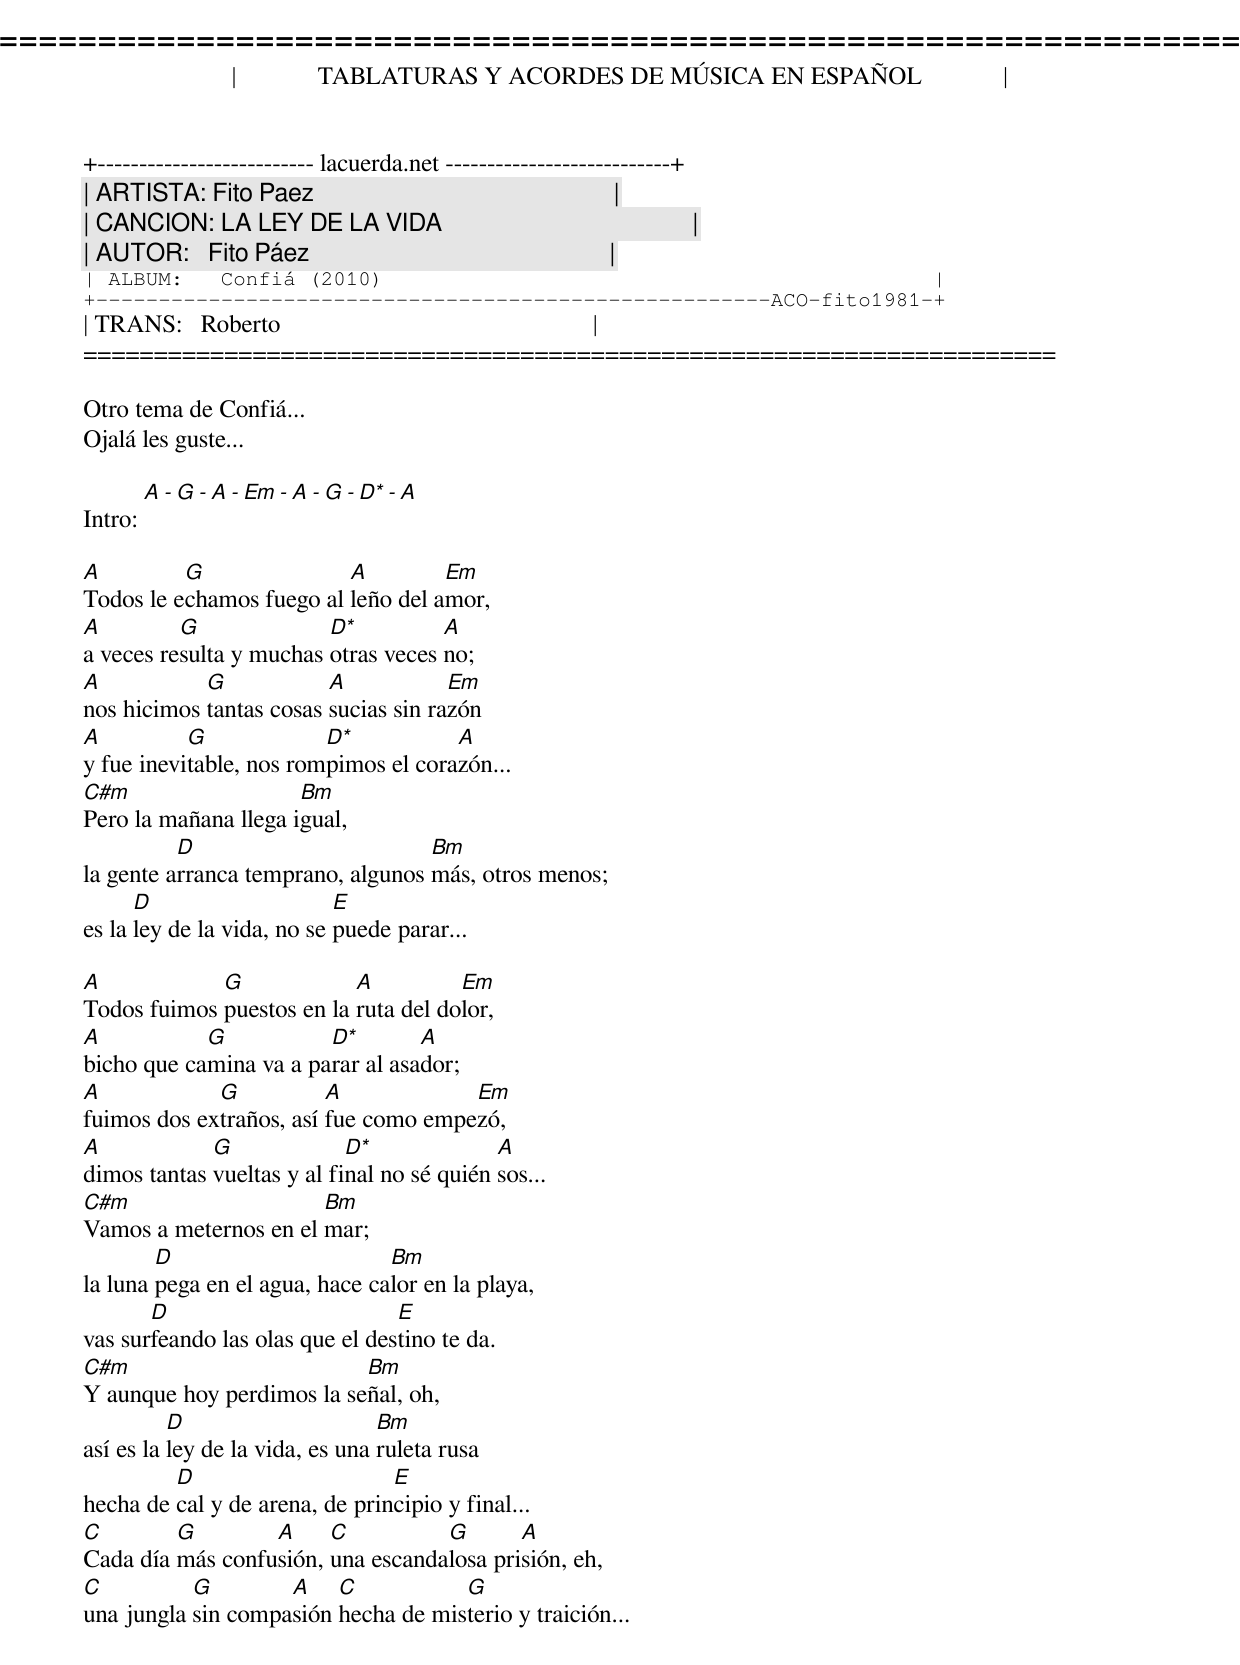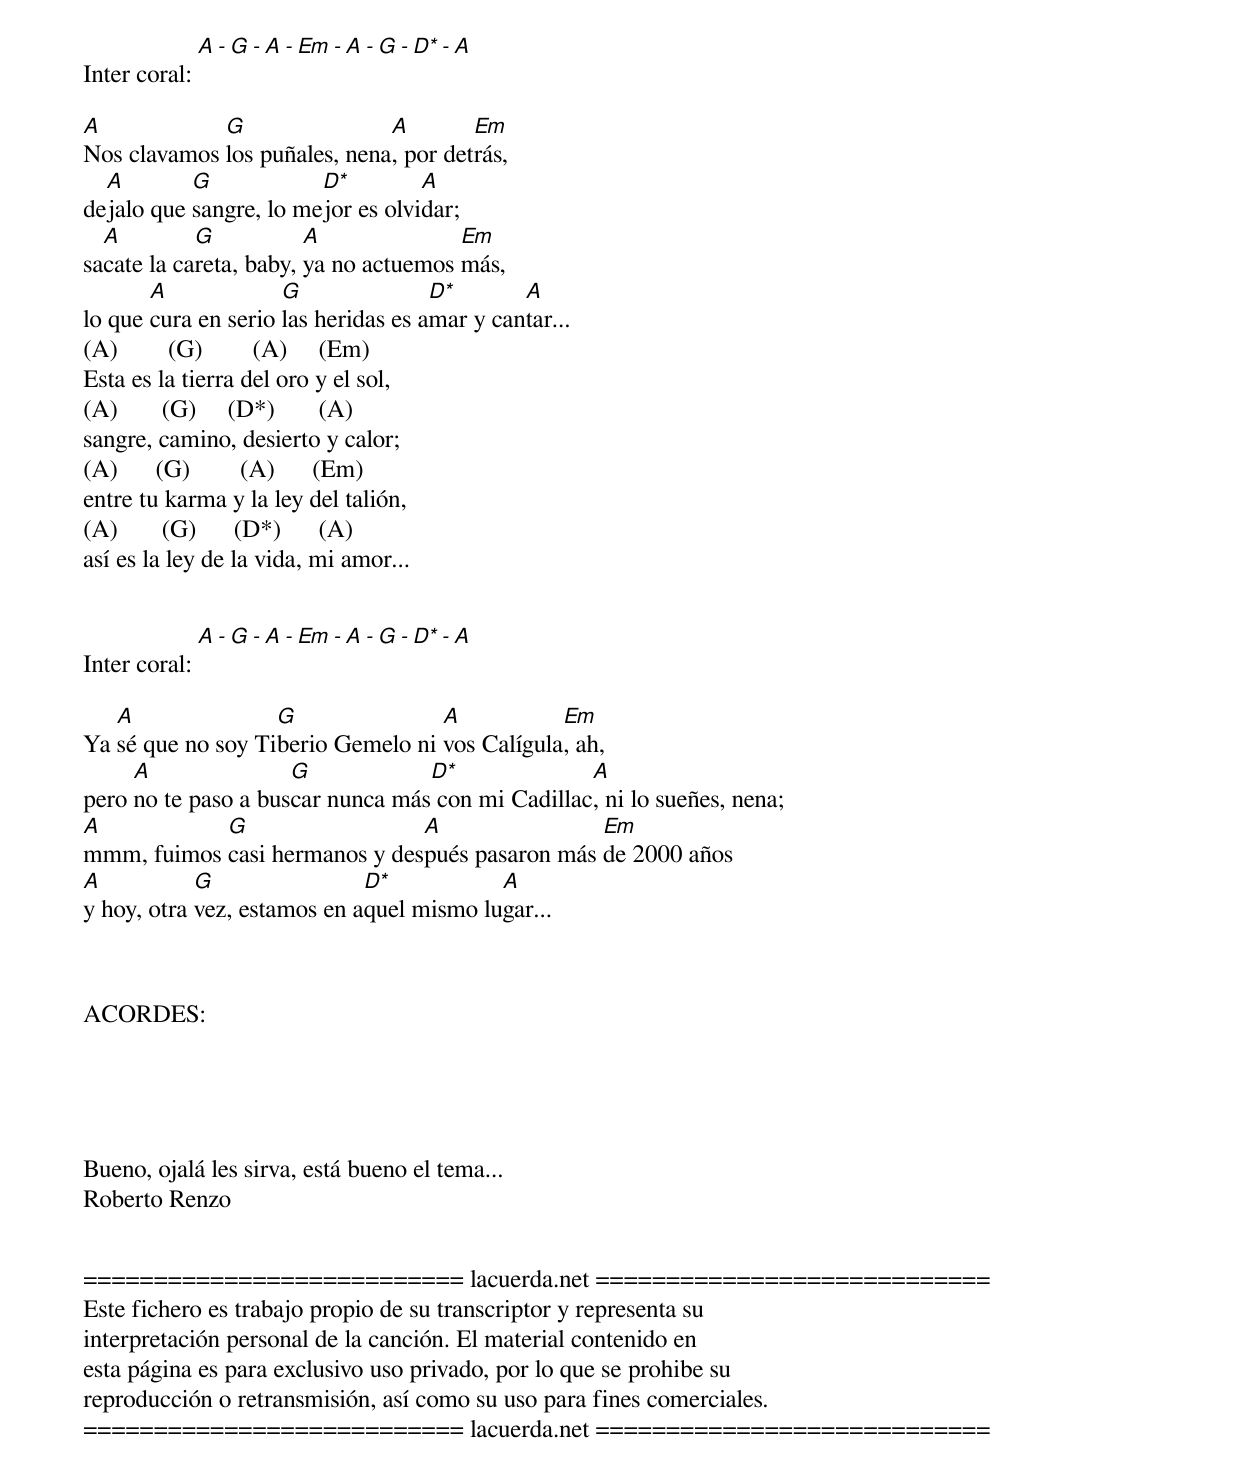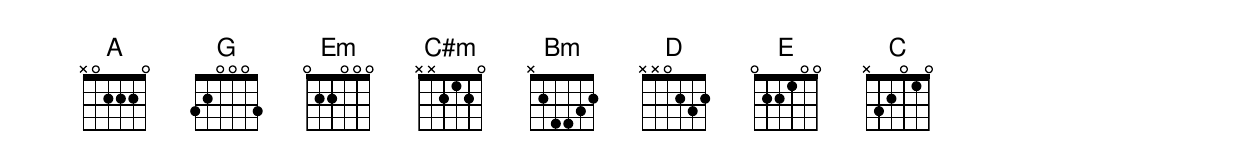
=====================================================================
|             TABLATURAS Y ACORDES DE MÚSICA EN ESPAÑOL             |
+-------------------------- lacuerda.net ---------------------------+
| ARTISTA: Fito Paez                                                |
| CANCION: LA LEY DE LA VIDA                                        |
| AUTOR:   Fito Páez                                                |
| ALBUM:   Confiá (2010)                                            |
+------------------------------------------------------ACO-fito1981-+
| TRANS:   Roberto                                                  |
=====================================================================

Otro tema de Confiá...
Ojalá les guste...

Intro: [A - G - A - Em - A - G - D* - A]

A         G               A         Em
Todos le echamos fuego al leño del amor,
A         G              D*          A
a veces resulta y muchas otras veces no;
A           G            A            Em
nos hicimos tantas cosas sucias sin razón
A          G             D*           A
y fue inevitable, nos rompimos el corazón...
C#m                   Bm
Pero la mañana llega igual,
          D                        Bm
la gente arranca temprano, algunos más, otros menos;
      D                     E
es la ley de la vida, no se puede parar...

A            G             A          Em
Todos fuimos puestos en la ruta del dolor,
A           G           D*        A
bicho que camina va a parar al asador;
A            G           A            Em
fuimos dos extraños, así fue como empezó,
A            G              D*              A
dimos tantas vueltas y al final no sé quién sos...
C#m                    Bm
Vamos a meternos en el mar;
        D                       Bm
la luna pega en el agua, hace calor en la playa,
       D                         E
vas surfeando las olas que el destino te da.
C#m                        Bm
Y aunque hoy perdimos la señal, oh,
          D                      Bm
así es la ley de la vida, es una ruleta rusa
         D                      E
hecha de cal y de arena, de principio y final...
C        G        A     C          G       A
Cada día más confusión, una escandalosa prisión, eh,
C          G        A    C           G
una jungla sin compasión hecha de misterio y traición...


Inter coral: [A - G - A - Em - A - G - D* - A]

A            G                A        Em
Nos clavamos los puñales, nena, por detrás,
  A        G            D*         A
dejalo que sangre, lo mejor es olvidar;
  A         G           A              Em
sacate la careta, baby, ya no actuemos más,
       A             G               D*       A
lo que cura en serio las heridas es amar y cantar...
(A)        (G)        (A)     (Em)
Esta es la tierra del oro y el sol,
(A)       (G)     (D*)       (A)
sangre, camino, desierto y calor;
(A)      (G)        (A)      (Em)
entre tu karma y la ley del talión,
(A)       (G)      (D*)      (A)
así es la ley de la vida, mi amor...


Inter coral: [A - G - A - Em - A - G - D* - A]

   A               G               A           Em
Ya sé que no soy Tiberio Gemelo ni vos Calígula, ah,
     A               G            D*              A
pero no te paso a buscar nunca más con mi Cadillac, ni lo sueñes, nena;
A           G                  A                Em
mmm, fuimos casi hermanos y después pasaron más de 2000 años
A           G                D*           A
y hoy, otra vez, estamos en aquel mismo lugar...



ACORDES:

   A: 577655
   G: 355433
  Em: xx2453 ó x7998 (más cómodo quizás)
  D*: x57775

 C#m: x46654
  Bm: x24432
   D: x54232
   E: x76454

   C: x35553


Bueno, ojalá les sirva, está bueno el tema...
Roberto Renzo


=========================== lacuerda.net ============================
Este fichero es trabajo propio de su transcriptor y representa su
interpretación personal de la canción. El material contenido en
esta página es para exclusivo uso privado, por lo que se prohibe su
reproducción o retransmisión, así como su uso para fines comerciales.
=========================== lacuerda.net ============================
